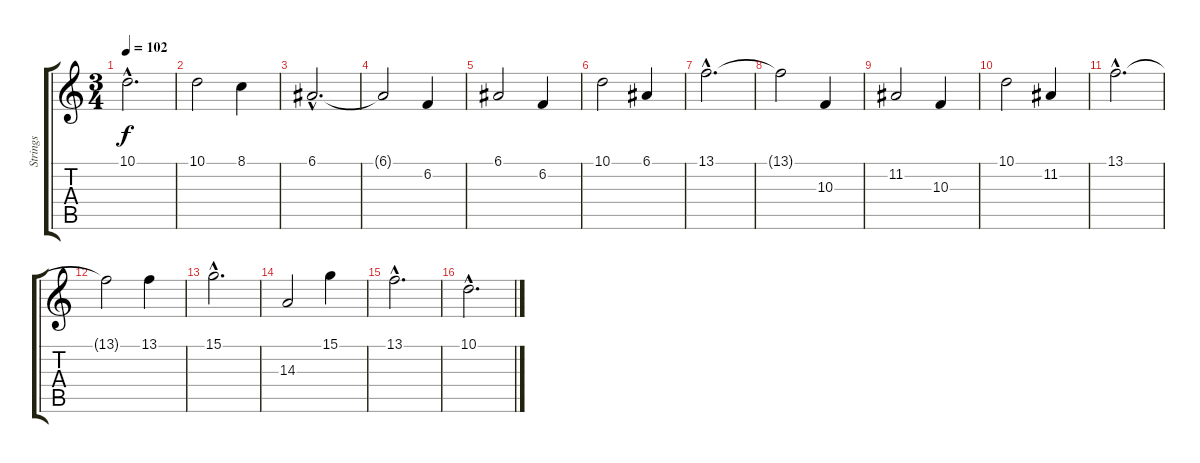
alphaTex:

\track ("Strings" "Strings") {instrument stringensemble1}
\staff {score tabs}
\tuning (E4 B3 G3 D3 A2 E2) {hide}
\ts (3 4)
\tempo 102
\clef g2
\ks c
10.1{hac}.2{d dy f} |
10.1.2 8.1.4 |
6.1{hac}.2{d} |
6.1{t}.2 6.2.4 |
6.1.2 6.2.4 |
10.1.2 6.1.4 |
13.1{hac}.2{d} |
13.1{t}.2 10.3.4 |
11.2.2 10.3.4 |
10.1.2 11.2.4 |
13.1{hac}.2{d} |
13.1{t}.2 13.1.4 |
15.1{hac}.2{d} |
14.3.2 15.1.4 |
13.1{hac}.2{d} |
10.1{hac}.2{d}
